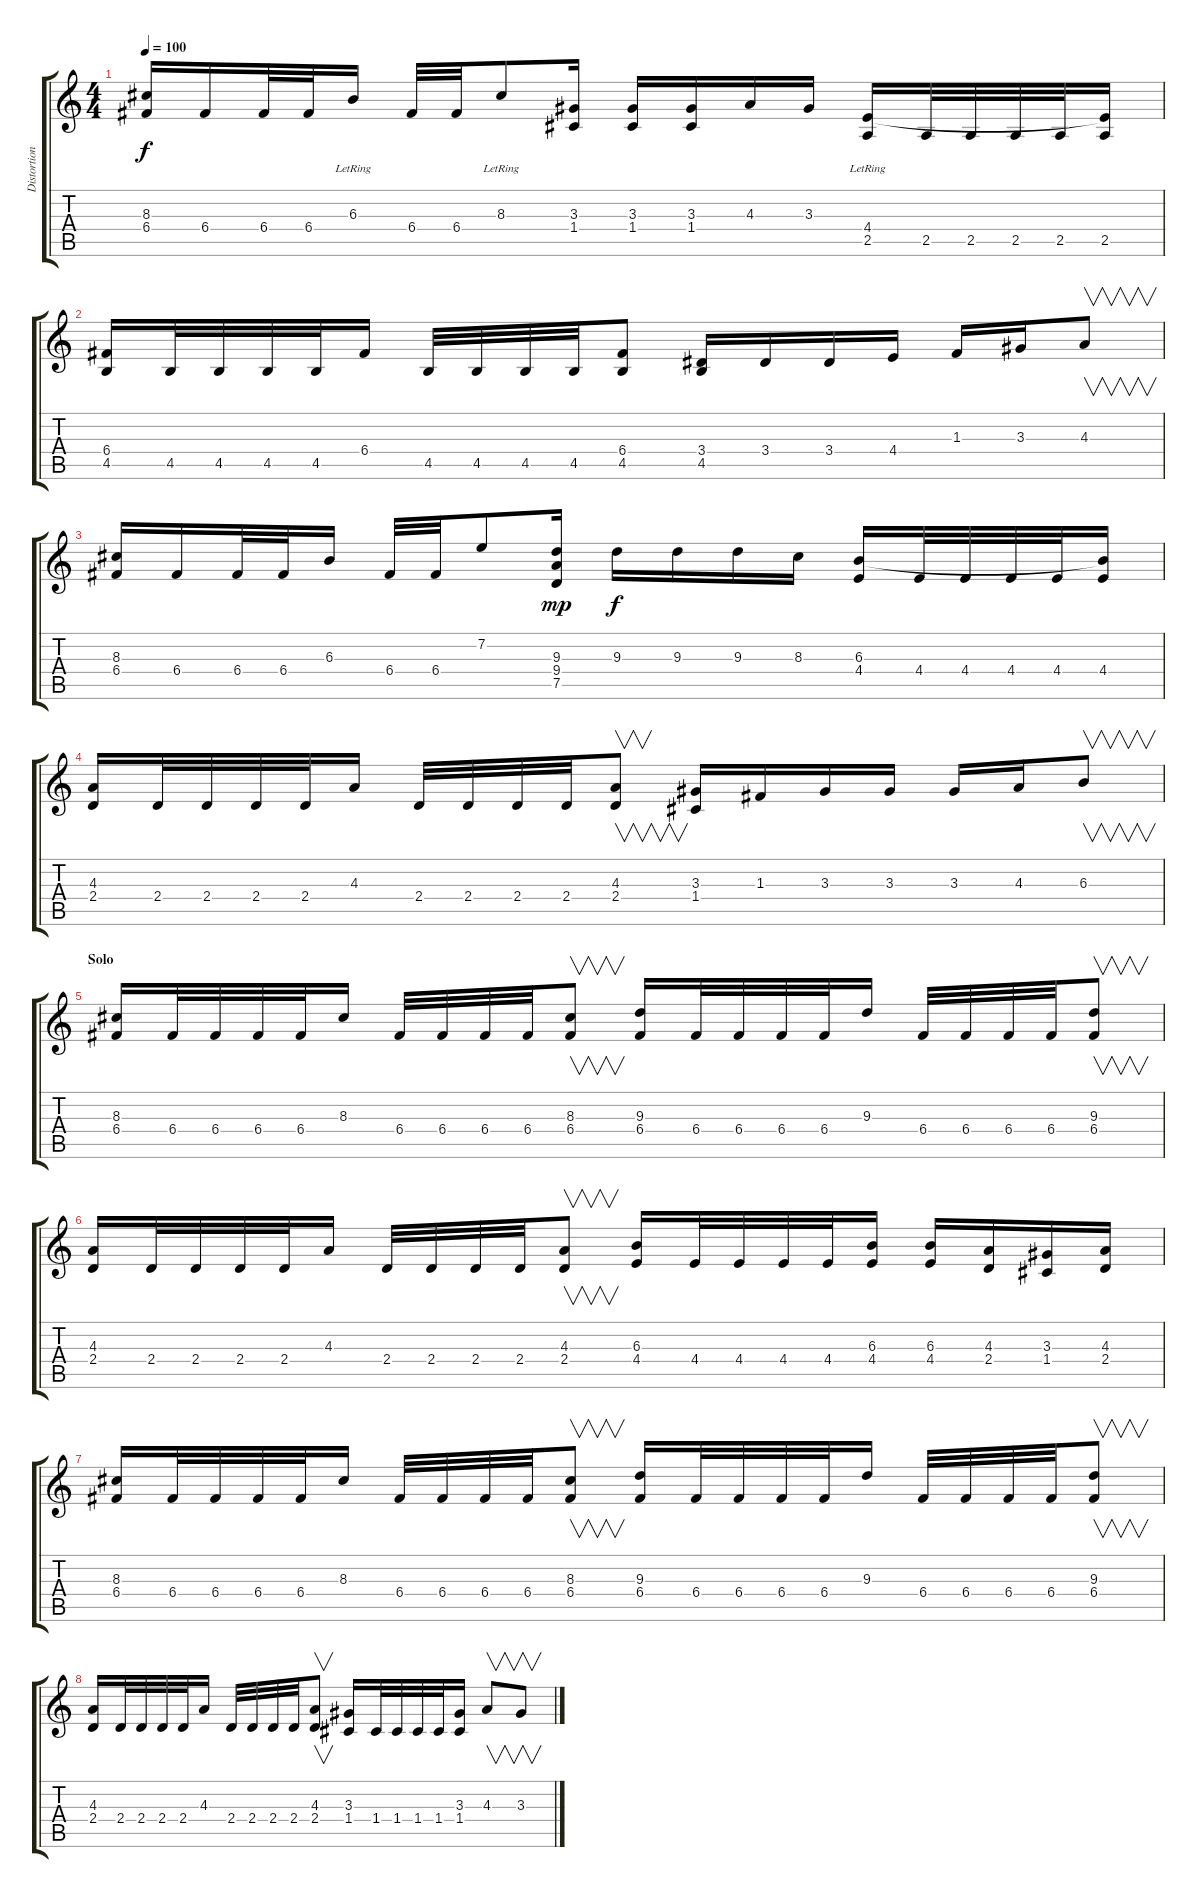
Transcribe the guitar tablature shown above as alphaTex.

\track ("Distortion 1" "Distortion") {instrument distortionguitar}
\staff {score tabs}
\tuning (D4 A3 F3 C3 G2 D2) {hide}
\ts (4 4)
\tempo 100
\clef g2
\ks c
(8.3 6.4).16{dy f} 6.4.16 6.4.32 6.4.32 6.3{lr}.16 6.4.32 6.4.32 8.3{lr}.8 (3.3 1.4).16 (3.3 1.4).16 (3.3 1.4).16 4.3.16 3.3.16 (4.4{lr} 2.5).16 2.5.32 2.5.32 2.5.32 2.5.32 (4.4{t} 2.5).16 |
(6.4 4.5).16 4.5.32 4.5.32 4.5.32 4.5.32 6.4.16 4.5.32 4.5.32 4.5.32 4.5.32 (6.4 4.5).8 (3.4 4.5).16 3.4.16 3.4.16 4.4.16 1.3.16 3.3.16 4.3.8{v} |
(8.3 6.4).16 6.4.16 6.4.32 6.4.32 6.3.16 6.4.32 6.4.32 7.2.8 (9.3 9.4 7.5).16{dy mp} 9.3.16{dy f} 9.3.16 9.3.16 8.3.16 (6.3 4.4).16 4.4.32 4.4.32 4.4.32 4.4.32 (6.3{t} 4.4).16 |
(4.3 2.4).16 2.4.32 2.4.32 2.4.32 2.4.32 4.3.16 2.4.32 2.4.32 2.4.32 2.4.32 (4.3 2.4).8{v} (3.3 1.4).16 1.3.16 3.3.16 3.3.16 3.3.16 4.3.16 6.3.8{v} |
\section ("" "Solo")
(8.3 6.4).16 6.4.32 6.4.32 6.4.32 6.4.32 8.3.16 6.4.32 6.4.32 6.4.32 6.4.32 (8.3 6.4).8{v} (9.3 6.4).16 6.4.32 6.4.32 6.4.32 6.4.32 9.3.16 6.4.32 6.4.32 6.4.32 6.4.32 (9.3 6.4).8{v} |
(4.3 2.4).16 2.4.32 2.4.32 2.4.32 2.4.32 4.3.16 2.4.32 2.4.32 2.4.32 2.4.32 (4.3 2.4).8{v} (6.3 4.4).16 4.4.32 4.4.32 4.4.32 4.4.32 (6.3 4.4).16 (6.3 4.4).16 (4.3 2.4).16 (3.3 1.4).16 (4.3 2.4).16 |
(8.3 6.4).16 6.4.32 6.4.32 6.4.32 6.4.32 8.3.16 6.4.32 6.4.32 6.4.32 6.4.32 (8.3 6.4).8{v} (9.3 6.4).16 6.4.32 6.4.32 6.4.32 6.4.32 9.3.16 6.4.32 6.4.32 6.4.32 6.4.32 (9.3 6.4).8{v} |
(4.3 2.4).16 2.4.32 2.4.32 2.4.32 2.4.32 4.3.16 2.4.32 2.4.32 2.4.32 2.4.32 (4.3 2.4).8{v} (3.3 1.4).16 1.4.32 1.4.32 1.4.32 1.4.32 (3.3 1.4).16 4.3.8{v} 3.3.8{v}
